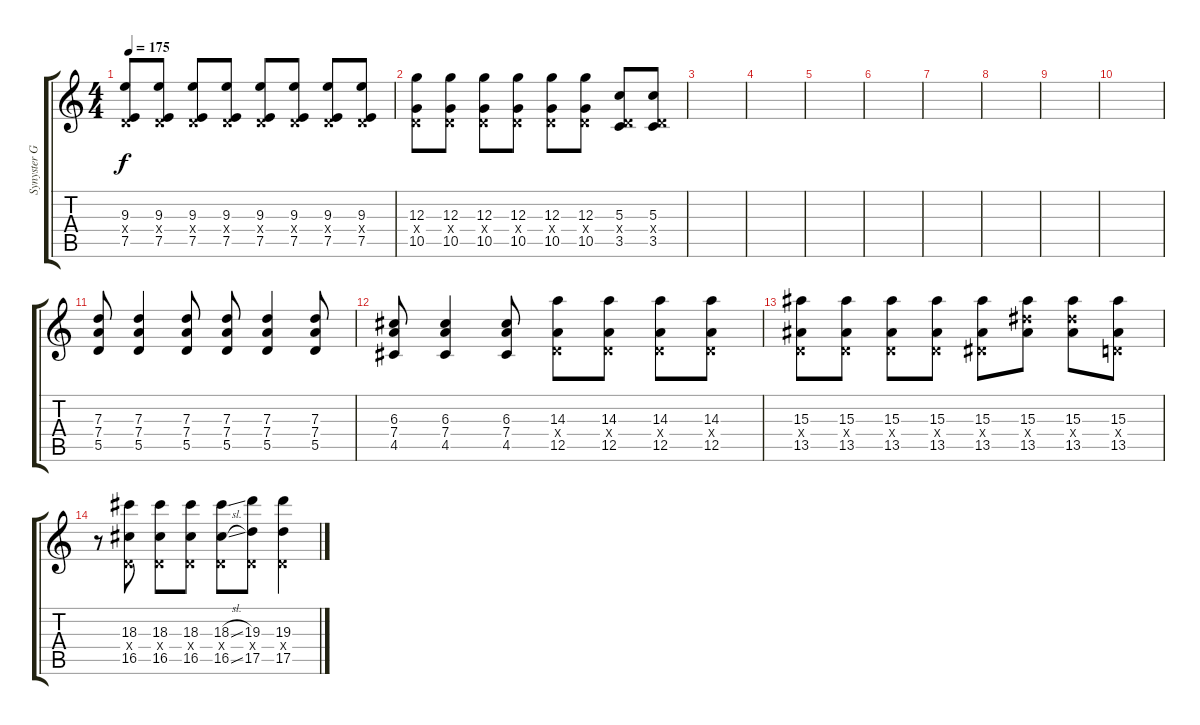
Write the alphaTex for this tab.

\track ("Synyster Gates II" "Synyster G") {instrument distortionguitar}
\staff {score tabs}
\tuning (E4 B3 G3 D3 A2 D2) {hide}
\ts (4 4)
\tempo 175
\clef g2
\ks c
(9.3 0.4{x} 7.5).8{dy f} (9.3 0.4{x} 7.5).8 (9.3 0.4{x} 7.5).8 (9.3 0.4{x} 7.5).8 (9.3 0.4{x} 7.5).8 (9.3 0.4{x} 7.5).8 (9.3 0.4{x} 7.5).8 (9.3 0.4{x} 7.5).8 |
(12.3 0.4{x} 10.5).8 (12.3 0.4{x} 10.5).8 (12.3 0.4{x} 10.5).8 (12.3 0.4{x} 10.5).8 (12.3 0.4{x} 10.5).8 (12.3 0.4{x} 10.5).8 (5.3 0.4{x} 3.5).8 (5.3 0.4{x} 3.5).8 |
|
|
|
|
|
|
|
|
(7.3 7.4 5.5).8 (7.3 7.4 5.5).4 (7.3 7.4 5.5).8 (7.3 7.4 5.5).8 (7.3 7.4 5.5).4 (7.3 7.4 5.5).8 |
(6.3 7.4 4.5).8 (6.3 7.4 4.5).4 (6.3 7.4 4.5).8 (14.3 0.4{x} 12.5).8 (14.3 0.4{x} 12.5).8 (14.3 0.4{x} 12.5).8 (14.3 0.4{x} 12.5).8 |
(15.3 0.4{x} 13.5).8 (15.3 0.4{x} 13.5).8 (15.3 0.4{x} 13.5).8 (15.3 0.4{x} 13.5).8 (15.3 1.4{x} 13.5).8 (15.3 13.4{x} 13.5).8 (15.3 13.4{x} 13.5).8 (15.3 0.4{x} 13.5).8 |
r.8 (18.3 0.4{x} 16.5).8 (18.3 0.4{x} 16.5).8 (18.3 0.4{x} 16.5).8 (18.3{sl} 0.4{x} 16.5{sl}).8 (19.3 0.4{x} 17.5).8 (19.3 0.4{x} 17.5).4
